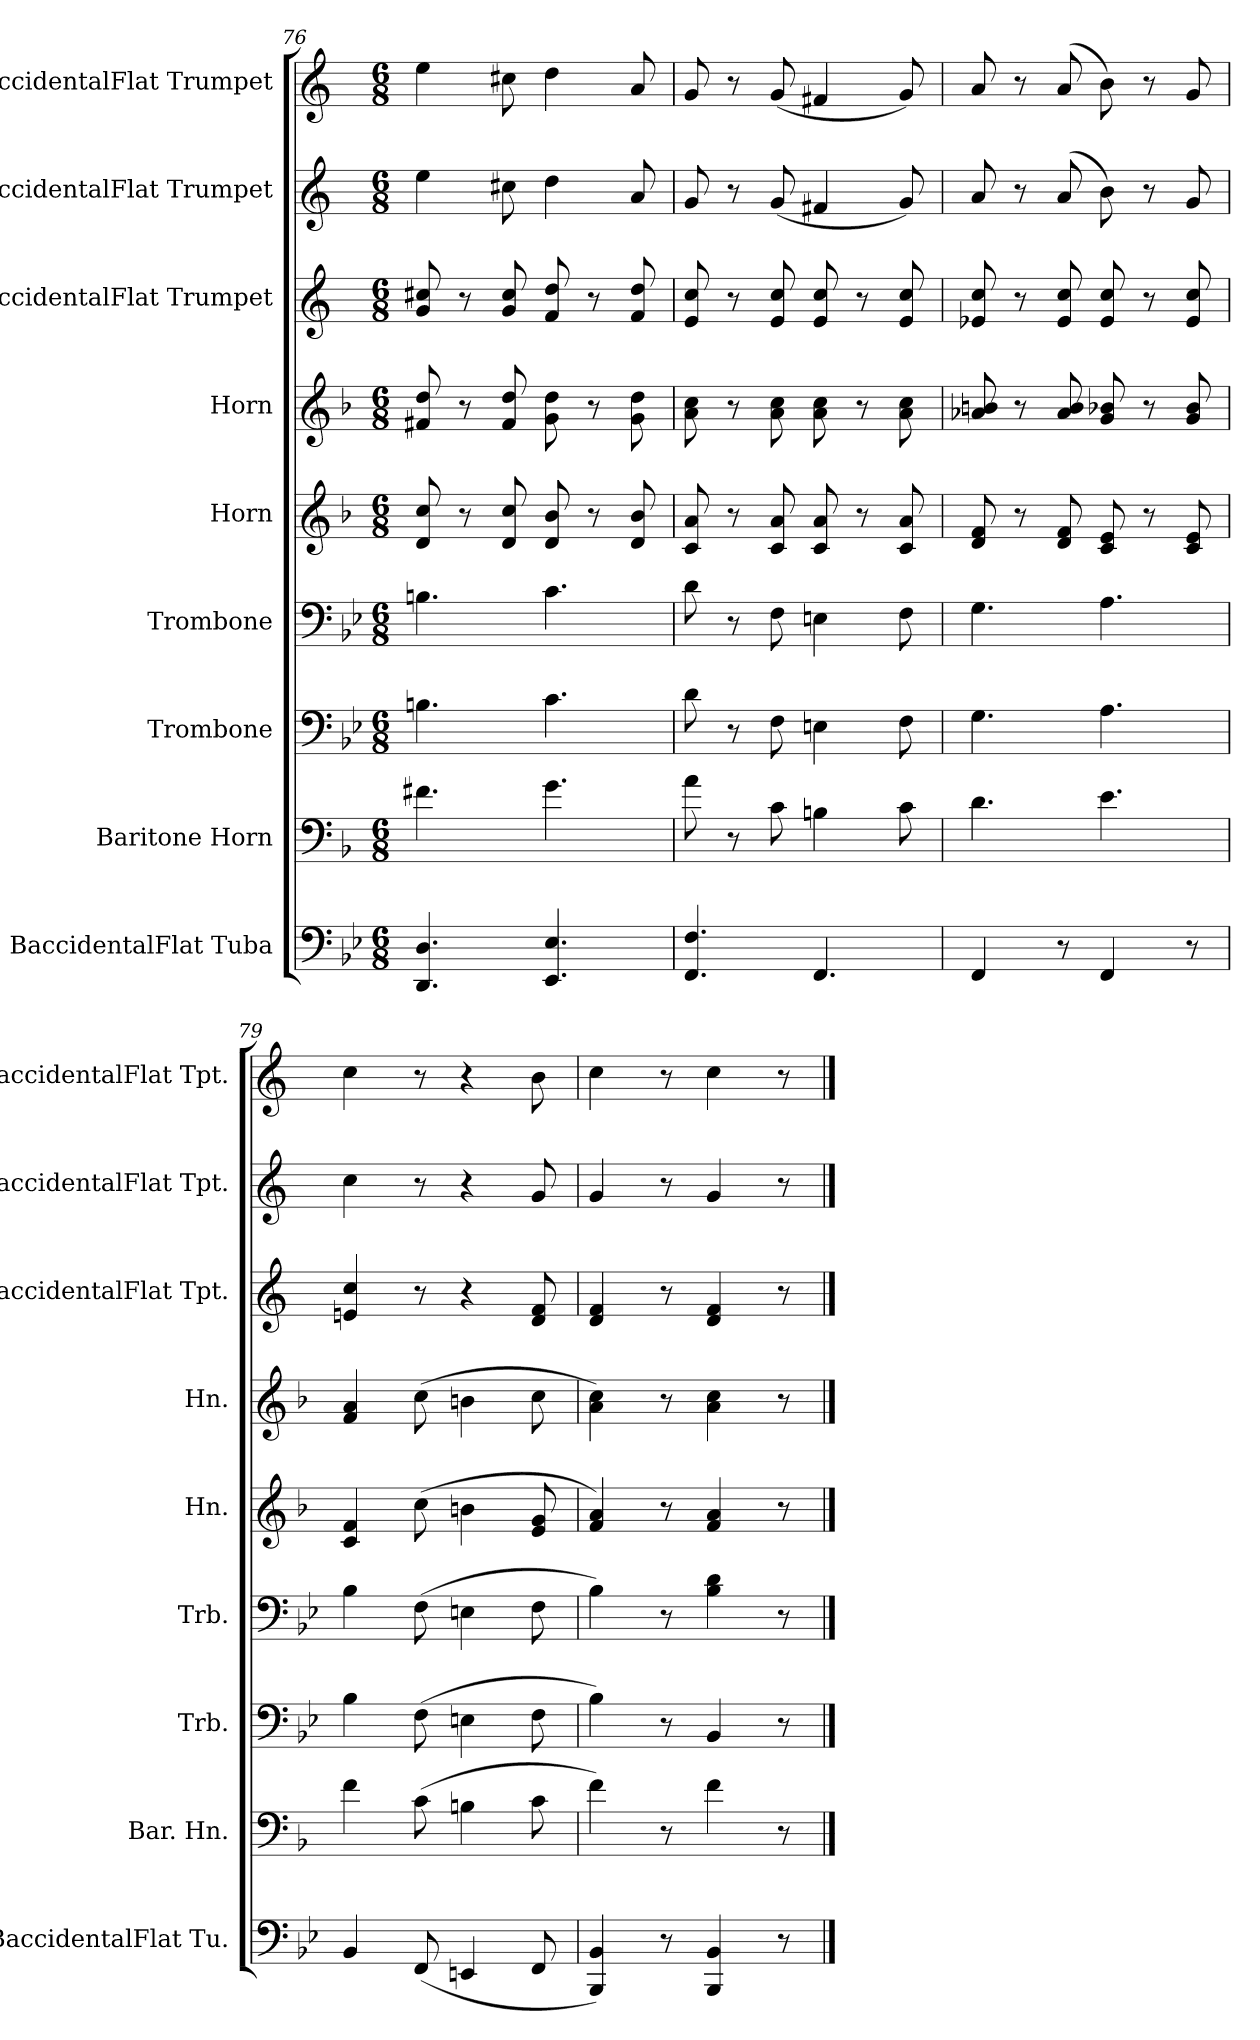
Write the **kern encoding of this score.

**kern	**kern	**kern	**kern	**kern	**kern	**kern	**kern	**kern
*part9	*part8	*part7	*part6	*part5	*part4	*part3	*part2	*part1
*staff9	*staff8	*staff7	*staff6	*staff5	*staff4	*staff3	*staff2	*staff1
*I"BaccidentalFlat Tuba	*I"Baritone Horn	*I"Trombone	*I"Trombone	*I"Horn	*I"Horn	*I"BaccidentalFlat Trumpet	*I"BaccidentalFlat Trumpet	*I"BaccidentalFlat Trumpet
*I'BaccidentalFlat Tu.	*I'Bar. Hn.	*I'Trb.	*I'Trb.	*I'Hn.	*I'Hn.	*I'BaccidentalFlat Tpt.	*I'BaccidentalFlat Tpt.	*I'BaccidentalFlat Tpt.
*clefF4	*clefF4	*clefF4	*clefF4	*clefG2	*clefG2	*clefG2	*clefG2	*clefG2
*	*ITrd4c7	*	*	*ITrd4c7	*ITrd4c7	*ITrd1c2	*ITrd1c2	*ITrd1c2
*k[b-e-]	*k[b-e-]	*k[b-e-]	*k[b-e-]	*k[b-e-]	*k[b-e-]	*k[b-e-]	*k[b-e-]	*k[b-e-]
*M6/8	*M6/8	*M6/8	*M6/8	*M6/8	*M6/8	*M6/8	*M6/8	*M6/8
=76	=76	=76	=76	=76	=76	=76	=76	=76
4.DD/ 4.D/	4.Bn\	4.Bn\	4.Bn\	8G/ 8f/	8Bn/ 8g/	8f/ 8bn/	4dd\	4dd\
.	.	.	.	8r	8r	8r	.	.
.	.	.	.	8G/ 8f/	8B/ 8g/	8f/ 8b/	8bn\	8bn\
4.EE-/ 4.E-/	4.c\	4.c\	4.c\	8G/ 8e-/	8c\ 8g\	8e-/ 8cc/	4cc\	4cc\
.	.	.	.	8r	8r	8r	.	.
.	.	.	.	8G/ 8e-/	8c\ 8g\	8e-/ 8cc/	8g/	8g/
=77	=77	=77	=77	=77	=77	=77	=77	=77
4.FF/ 4.F/	8d\	8d\	8d\	8F/ 8d/	8d\ 8f\	8d/ 8b-/	8f/	8f/
.	8r	8r	8r	8r	8r	8r	8r	8r
.	8F\	8F\	8F\	8F/ 8d/	8d\ 8f\	8d/ 8b-/	(8f/	(8f/
4.FF/	4En\	4En\	4En\	8F/ 8d/	8d\ 8f\	8d/ 8b-/	4en/	4en/
.	.	.	.	8r	8r	8r	.	.
.	8F\	8F\	8F\	8F/ 8d/	8d\ 8f\	8d/ 8b-/	8f/)	8f/)
!!LO:PB:g=z
=78	=78	=78	=78	=78	=78	=78	=78	=78
4FF/	4.G\	4.G\	4.G\	8G/ 8B-/	8d-X/ 8en/	8d-X/ 8b-/	8g/	8g/
.	.	.	.	8r	8r	8r	8r	8r
8r	.	.	.	8G/ 8B-/	8d-/ 8e/	8d-/ 8b-/	(8g/	(8g/
4FF/	4.A\	4.A\	4.A\	8F/ 8A/	8c/ 8e-X/	8d-/ 8b-/	8a\)	8a\)
.	.	.	.	8r	8r	8r	8r	8r
8r	.	.	.	8F/ 8A/	8c/ 8e-/	8d-/ 8b-/	8f/	8f/
=79	=79	=79	=79	=79	=79	=79	=79	=79
4BB-/	4B-\	4B-\	4B-\	4F/ 4B-/	4B-/ 4d/	4dn/ 4b-/	4b-\	4b-\
(8FF/	(8F\	(8F\	(8F\	(8f\	(8f\	8r	8r	8r
4EEn/	4En\	4En\	4En\	4en\	4en\	4r	4r	4r
8FF/	8F\	8F\	8F\	8A/ 8c/	8f\	8c/ 8e-/	8f/	8a\
=80	=80	=80	=80	=80	=80	=80	=80	=80
4BBB-/ 4BB-/)	4B-\)	4B-\)	4B-\)	4B-/ 4d/)	4d\ 4f\)	4c/ 4e-/	4f/	4b-\
8r	8r	8r	8r	8r	8r	8r	8r	8r
4BBB-/ 4BB-/	4B-\	4BB-/	4B-\ 4d\	4B-/ 4d/	4d\ 4f\	4c/ 4e-/	4f/	4b-\
8r	8r	8r	8r	8r	8r	8r	8r	8r
==	==	==	==	==	==	==	==	==
*-	*-	*-	*-	*-	*-	*-	*-	*-
